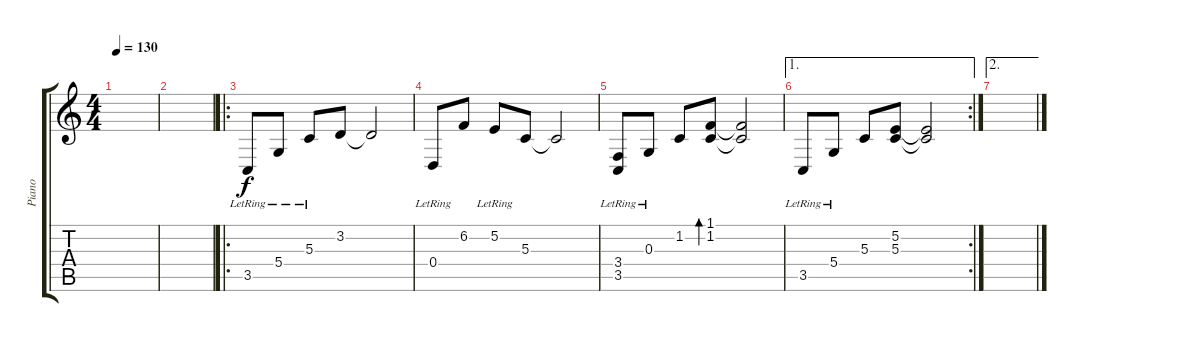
\track ("Piano" "Piano") {instrument acousticgrandpiano}
\staff {score tabs}
\tuning (E4 B3 G3 D3 A2 E2) {hide}
\ts (4 4)
\tempo 130
\clef g2
\ks c
|
|
\ro
3.5{lr}.8 5.4{lr}.8 5.3{lr}.8 3.2.8 3.2{t}.2 |
0.4{lr}.8 6.2.8 5.2{lr}.8 5.3.8 5.3{t}.2 |
(3.4{lr} 3.5{lr}).8 0.3{lr}.8 1.2.8 (1.1 1.2).8{bd 120} (1.1{t} 1.2{t}).2 |
\ae 1
\rc 2
3.5{lr}.8 5.4{lr}.8 5.3.8 (5.2 5.3).8 (5.2{t} 5.3{t}).2 |
\ae 2
